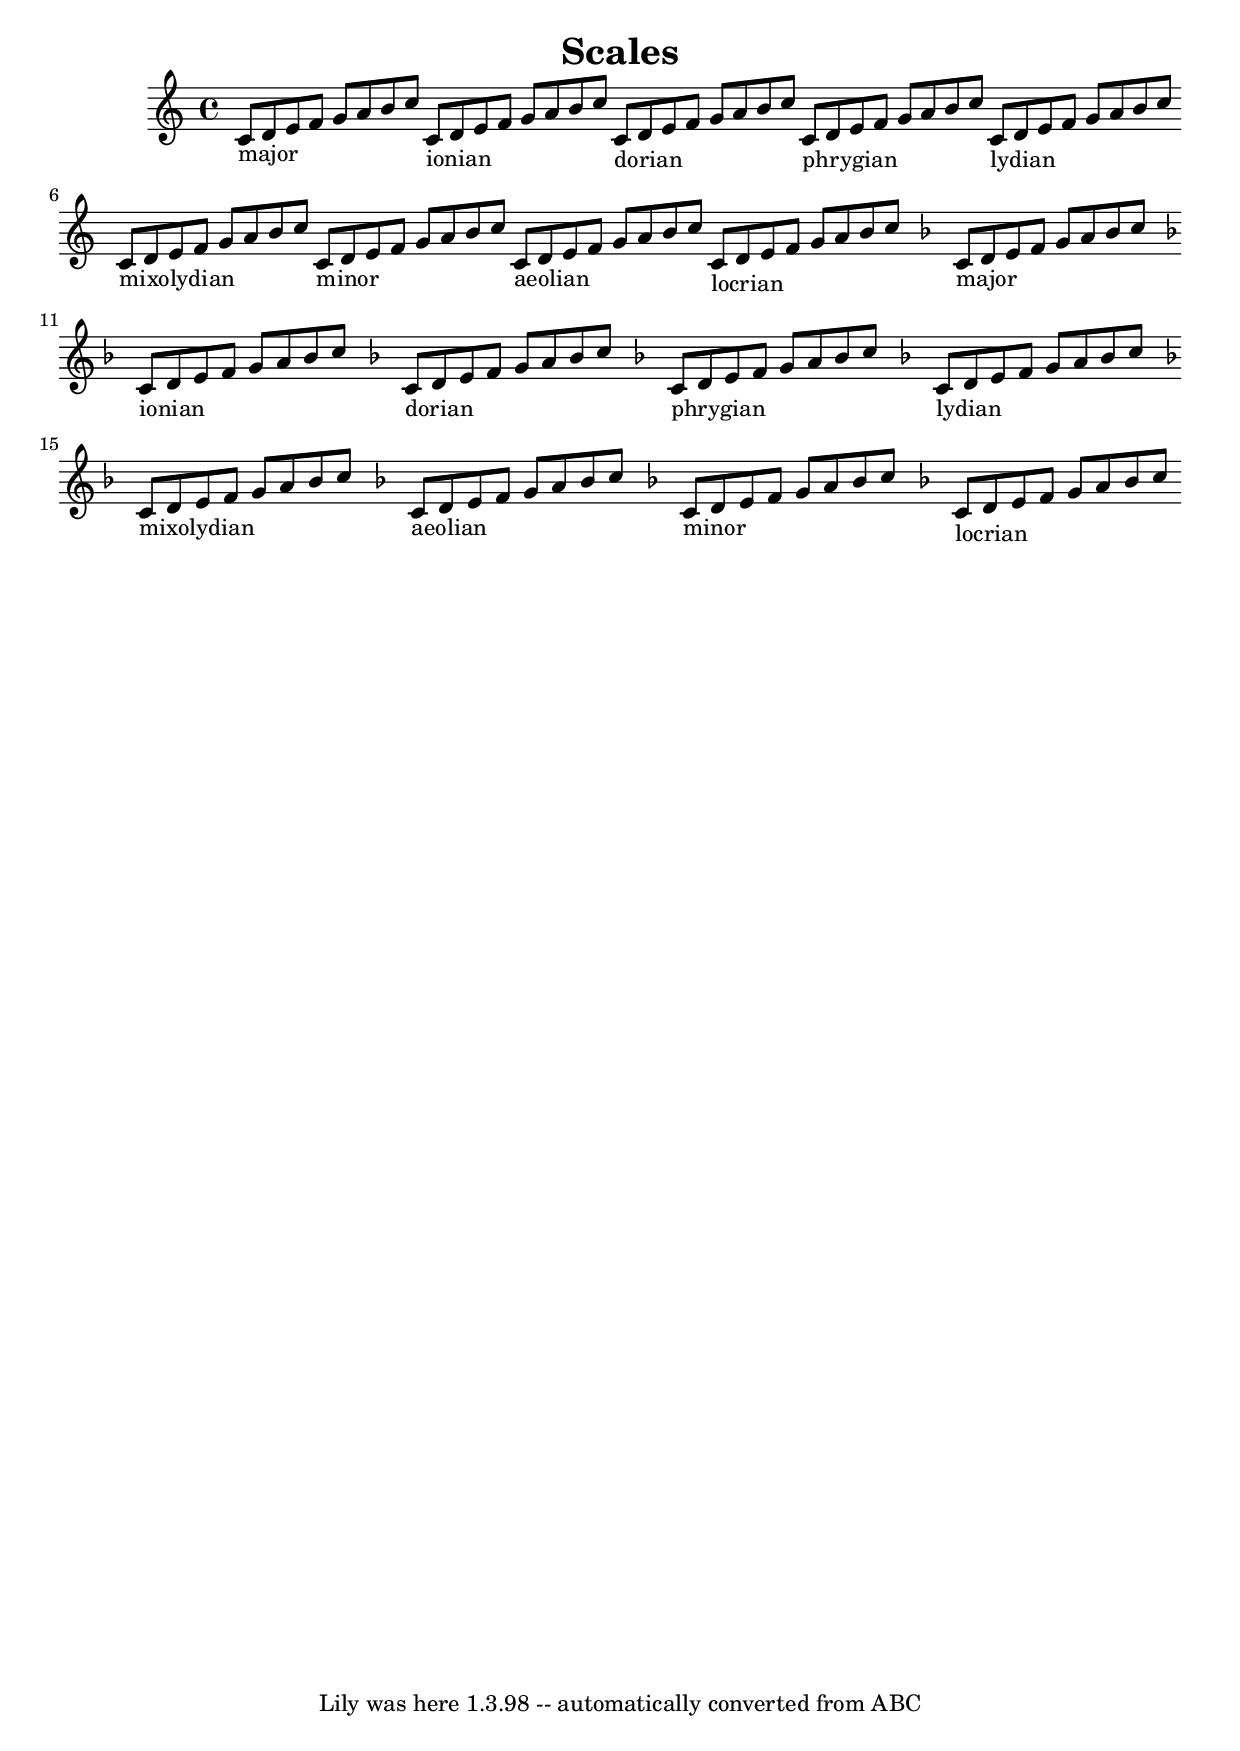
\version "1.7.6"

\header {
	crossRefNumber = "1"
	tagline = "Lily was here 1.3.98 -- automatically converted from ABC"
	title = "Scales"
}
voicedefault = \notes {
\property Score.defaultBarType="empty"

\key c \major     c'8 -"major"   d'8    e'8    f'8    g'8    a'8    b'8    
c''8    \key c \ionian     c'8 -"ionian"   d'8    e'8    f'8    g'8    a'8    
b'8    c''8    \key d \dorian     c'8 -"dorian"   d'8    e'8    f'8    g'8    
a'8    b'8    c''8    \key e \phrygian     c'8 -"phrygian"   d'8    e'8    f'8 
   g'8    a'8    b'8    c''8    \key f \lydian     c'8 -"lydian"   d'8    e'8  
  f'8    g'8    a'8    b'8    c''8    \key g \mixolydian     c'8 -"mixolydian" 
  d'8    e'8    f'8    g'8    a'8    b'8    c''8    \key a \minor     c'8 
-"minor"   d'8    e'8    f'8    g'8    a'8    b'8    c''8    \key a \aeolian   
  c'8 -"aeolian"   d'8    e'8    f'8    g'8    a'8    b'8    c''8    
\key b \locrian     c'8 -"locrian"   d'8    e'8    f'8    g'8    a'8    b'8    
c''8    \key f \major     c'8 -"major"   d'8    e'8    f'8    g'8    a'8    
bes'8    c''8    \key f \ionian     c'8 -"ionian"   d'8    e'8    f'8    g'8   
 a'8    bes'8    c''8    \key g \dorian     c'8 -"dorian"   d'8    e'8    f'8  
  g'8    a'8    bes'8    c''8    \key a \phrygian     c'8 -"phrygian"   d'8    
e'8    f'8    g'8    a'8    bes'8    c''8    \key bes \lydian     c'8 
-"lydian"   d'8    e'8    f'8    g'8    a'8    bes'8    c''8    
\key c \mixolydian     c'8 -"mixolydian"   d'8    e'8    f'8    g'8    a'8    
bes'8    c''8    \key d \aeolian     c'8 -"aeolian"   d'8    e'8    f'8    g'8 
   a'8    bes'8    c''8    \key d \minor     c'8 -"minor"   d'8    e'8    f'8  
  g'8    a'8    bes'8    c''8    \key e \locrian     c'8 -"locrian"   d'8    
e'8    f'8    g'8    a'8    bes'8    c''8    
}\score{
        \notes <

	\context Staff="default"
	{
	    \voicedefault 
	}

    >
	\paper {
	}
	\midi {}
}
%% new-chords-done %%
